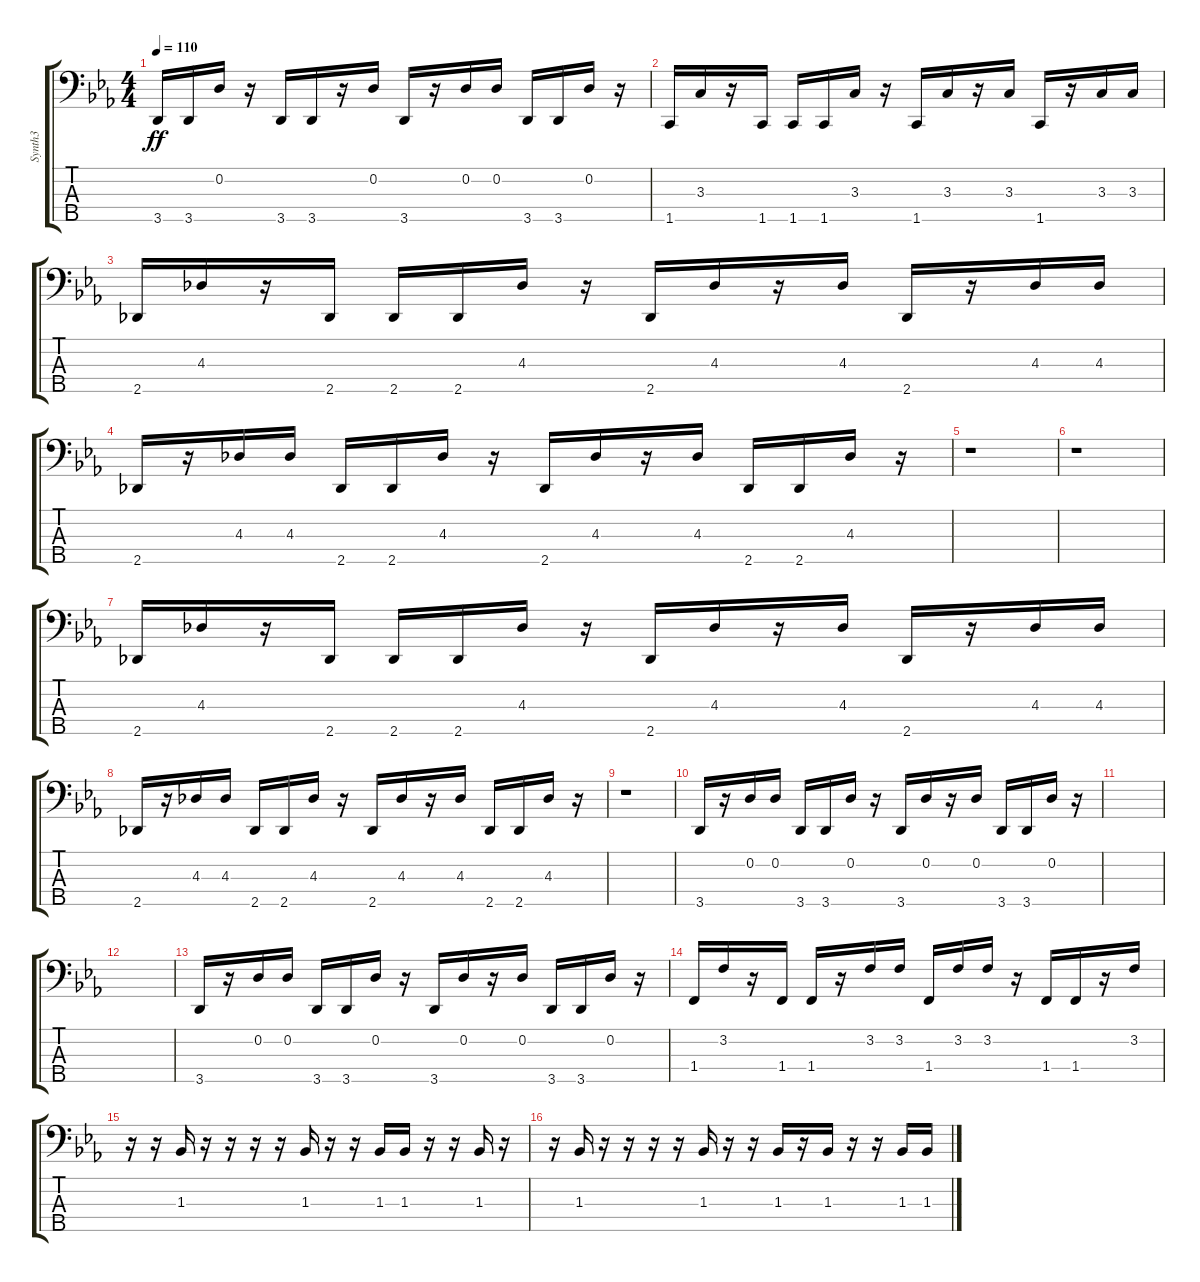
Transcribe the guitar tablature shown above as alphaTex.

\track ("Synth3" "Synth3") {instrument electricbassfinger}
\staff {score tabs}
\tuning (G2 D2 A1 E1 B0) {hide}
\ts (4 4)
\tempo 110
\clef f4
\ks eb
3.5.16{dy ff} 3.5.16 0.2.16 r.16 3.5.16 3.5.16 r.16 0.2.16 3.5.16 r.16 0.2.16 0.2.16 3.5.16 3.5.16 0.2.16 r.16 |
1.5.16 3.3.16 r.16 1.5.16 1.5.16 1.5.16 3.3.16 r.16 1.5.16 3.3.16 r.16 3.3.16 1.5.16 r.16 3.3.16 3.3.16 |
2.5.16 4.3.16 r.16 2.5.16 2.5.16 2.5.16 4.3.16 r.16 2.5.16 4.3.16 r.16 4.3.16 2.5.16 r.16 4.3.16 4.3.16 |
2.5.16 r.16 4.3.16 4.3.16 2.5.16 2.5.16 4.3.16 r.16 2.5.16 4.3.16 r.16 4.3.16 2.5.16 2.5.16 4.3.16 r.16 |
r.1 |
r.1 |
2.5.16 4.3.16 r.16 2.5.16 2.5.16 2.5.16 4.3.16 r.16 2.5.16 4.3.16 r.16 4.3.16 2.5.16 r.16 4.3.16 4.3.16 |
2.5.16 r.16 4.3.16 4.3.16 2.5.16 2.5.16 4.3.16 r.16 2.5.16 4.3.16 r.16 4.3.16 2.5.16 2.5.16 4.3.16 r.16 |
r.1 |
3.5.16 r.16 0.2.16 0.2.16 3.5.16 3.5.16 0.2.16 r.16 3.5.16 0.2.16 r.16 0.2.16 3.5.16 3.5.16 0.2.16 r.16 |
|
|
3.5.16 r.16 0.2.16 0.2.16 3.5.16 3.5.16 0.2.16 r.16 3.5.16 0.2.16 r.16 0.2.16 3.5.16 3.5.16 0.2.16 r.16 |
1.4.16 3.2.16 r.16 1.4.16 1.4.16 r.16 3.2.16 3.2.16 1.4.16 3.2.16 3.2.16 r.16 1.4.16 1.4.16 r.16 3.2.16 |
r.16 r.16 1.3.16 r.16 r.16 r.16 r.16 1.3.16 r.16 r.16 1.3.16 1.3.16 r.16 r.16 1.3.16 r.16 |
r.16 1.3.16 r.16 r.16 r.16 r.16 1.3.16 r.16 r.16 1.3.16 r.16 1.3.16 r.16 r.16 1.3.16 1.3.16
